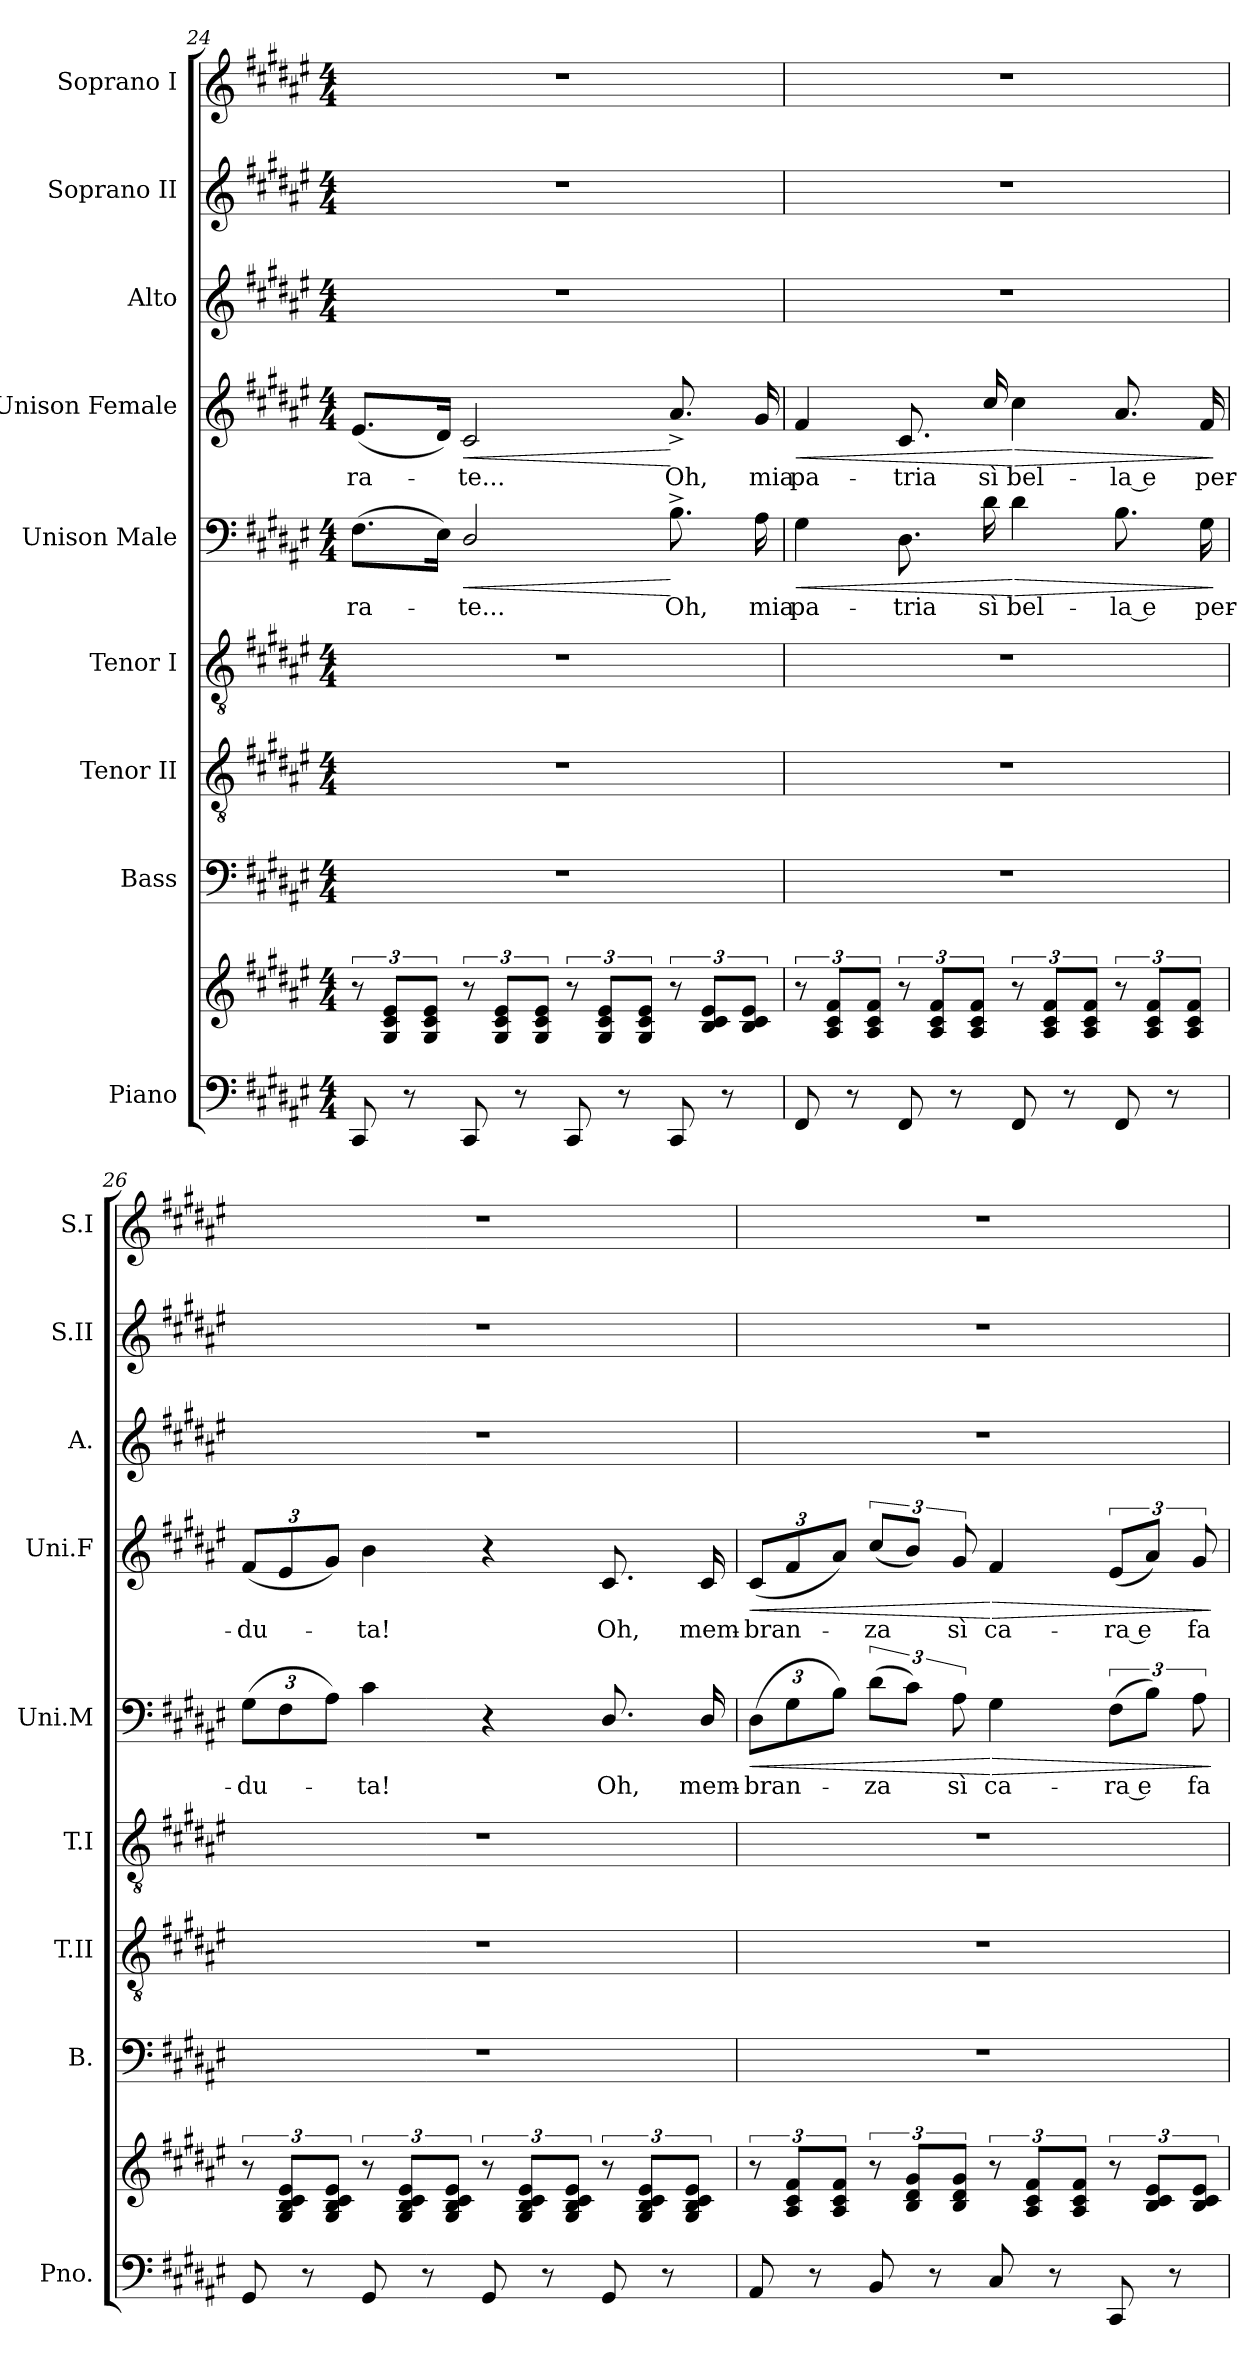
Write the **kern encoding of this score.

**kern	**kern	**kern	**kern	**kern	**kern	**text	**dynam	**kern	**text	**dynam	**kern	**kern	**kern
*part9	*part9	*part8	*part7	*part6	*part5	*part5	*part5	*part4	*part4	*part4	*part3	*part2	*part1
*staff10	*staff9	*staff8	*staff7	*staff6	*staff5	*staff5	*staff5	*staff4	*staff4	*staff4	*staff3	*staff2	*staff1
*I"Piano	*	*I"Bass	*I"Tenor II	*I"Tenor I	*I"Unison Male	*	*	*I"Unison Female	*	*	*I"Alto	*I"Soprano II	*I"Soprano I
*I'Pno.	*	*I'B.	*I'T.II	*I'T.I	*I'Uni.M	*	*	*I'Uni.F	*	*	*I'A.	*I'S.II	*I'S.I
*clefF4	*clefG2	*clefF4	*clefGv2	*clefGv2	*clefF4	*	*	*clefG2	*	*	*clefG2	*clefG2	*clefG2
*	*	*	*	*ITrd1c2	*ITrd1c2	*	*	*	*	*	*	*	*
*k[f#c#g#d#a#e#]	*k[f#c#g#d#a#e#]	*k[f#c#g#d#a#e#]	*k[f#c#g#d#a#e#]	*k[f#c#g#d#a#e#]	*k[f#c#g#d#a#e#]	*	*	*k[f#c#g#d#a#e#]	*	*	*k[f#c#g#d#a#e#]	*k[f#c#g#d#a#e#]	*k[f#c#g#d#a#e#]
*M4/4	*M4/4	*M4/4	*M4/4	*M4/4	*M4/4	*	*	*M4/4	*	*	*M4/4	*M4/4	*M4/4
=24	=24	=24	=24	=24	=24	=24	=24	=24	=24	=24	=24	=24	=24
8CC#/	12r	1r	1r	1r	(8.E#\L	-ra-	.	(8.e#/L	-ra-	.	1r	1r	1r
.	12G#/ 12c#/ 12e#/L	.	.	.	.	.	.	.	.	.	.	.	.
8r	.	.	.	.	.	.	.	.	.	.	.	.	.
.	12G#/ 12c#/ 12e#/J	.	.	.	.	.	.	.	.	.	.	.	.
.	.	.	.	.	16D#\Jk)	.	.	16d#/Jk)	.	.	.	.	.
!	!	!	!	!	!	!	!LO:HP:b	!	!	!LO:HP:b	!	!	!
8CC#/	12r	.	.	.	2C#/	-te...	<	2c#/	-te...	<	.	.	.
.	12G#/ 12c#/ 12e#/L	.	.	.	.	.	.	.	.	.	.	.	.
8r	.	.	.	.	.	.	.	.	.	.	.	.	.
.	12G#/ 12c#/ 12e#/J	.	.	.	.	.	.	.	.	.	.	.	.
8CC#/	12r	.	.	.	.	.	.	.	.	.	.	.	.
.	12G#/ 12c#/ 12e#/L	.	.	.	.	.	.	.	.	.	.	.	.
8r	.	.	.	.	.	.	.	.	.	.	.	.	.
.	12G#/ 12c#/ 12e#/J	.	.	.	.	.	.	.	.	.	.	.	.
8CC#/	12r	.	.	.	8.A#^\	Oh,	[	8.a#^/	Oh,	[	.	.	.
.	12B/ 12c#/ 12e#/L	.	.	.	.	.	.	.	.	.	.	.	.
8r	.	.	.	.	.	.	.	.	.	.	.	.	.
.	12B/ 12c#/ 12e#/J	.	.	.	.	.	.	.	.	.	.	.	.
.	.	.	.	.	16G#\	mia	.	16g#/	mia	.	.	.	.
!!LO:LB:g=z
=25	=25	=25	=25	=25	=25	=25	=25	=25	=25	=25	=25	=25	=25
!	!	!	!	!	!	!	!LO:HP:b	!	!	!LO:HP:b	!	!	!
8FF#/	12r	1r	1r	1r	4F#\	pa-	<	4f#/	pa-	<	1r	1r	1r
.	12A#/ 12c#/ 12f#/L	.	.	.	.	.	.	.	.	.	.	.	.
8r	.	.	.	.	.	.	.	.	.	.	.	.	.
.	12A#/ 12c#/ 12f#/J	.	.	.	.	.	.	.	.	.	.	.	.
8FF#/	12r	.	.	.	8.C#\	-tria	.	8.c#/	-tria	.	.	.	.
.	12A#/ 12c#/ 12f#/L	.	.	.	.	.	.	.	.	.	.	.	.
8r	.	.	.	.	.	.	.	.	.	.	.	.	.
.	12A#/ 12c#/ 12f#/J	.	.	.	.	.	.	.	.	.	.	.	.
.	.	.	.	.	16c#\	sì	.	16cc#/	sì	.	.	.	.
!	!	!	!	!	!	!	!LO:HP:n=1:b	!	!	!LO:HP:n=1:b	!	!	!
8FF#/	12r	.	.	.	4c#\	bel-	[ >	4cc#\	bel-	[ >	.	.	.
.	12A#/ 12c#/ 12f#/L	.	.	.	.	.	.	.	.	.	.	.	.
8r	.	.	.	.	.	.	.	.	.	.	.	.	.
.	12A#/ 12c#/ 12f#/J	.	.	.	.	.	.	.	.	.	.	.	.
8FF#/	12r	.	.	.	8.A#\	la e	.	8.a#/	la e	.	.	.	.
.	12A#/ 12c#/ 12f#/L	.	.	.	.	.	.	.	.	.	.	.	.
8r	.	.	.	.	.	.	.	.	.	.	.	.	.
.	12A#/ 12c#/ 12f#/J	.	.	.	.	.	.	.	.	.	.	.	.
.	.	.	.	.	16F#\	per-	.	16f#/	per-	.	.	.	.
.	.	.	.	.	.	.	]	.	.	]	.	.	.
=26	=26	=26	=26	=26	=26	=26	=26	=26	=26	=26	=26	=26	=26
*	*	*	*	*	*Xbrackettup	*	*	*Xbrackettup	*	*	*	*	*
8GG#/	12r	1r	1r	1r	(12F#\L	-du-	.	(12f#/L	-du-	.	1r	1r	1r
.	12G#/ 12B/ 12c#/ 12e#/L	.	.	.	12E#\	.	.	12e#/	.	.	.	.	.
8r	.	.	.	.	.	.	.	.	.	.	.	.	.
.	12G#/ 12B/ 12c#/ 12e#/J	.	.	.	12G#\J)	.	.	12g#/J)	.	.	.	.	.
8GG#/	12r	.	.	.	4B\	-ta!	.	4b\	-ta!	.	.	.	.
.	12G#/ 12B/ 12c#/ 12e#/L	.	.	.	.	.	.	.	.	.	.	.	.
8r	.	.	.	.	.	.	.	.	.	.	.	.	.
.	12G#/ 12B/ 12c#/ 12e#/J	.	.	.	.	.	.	.	.	.	.	.	.
8GG#/	12r	.	.	.	4r	.	.	4r	.	.	.	.	.
.	12G#/ 12B/ 12c#/ 12e#/L	.	.	.	.	.	.	.	.	.	.	.	.
8r	.	.	.	.	.	.	.	.	.	.	.	.	.
.	12G#/ 12B/ 12c#/ 12e#/J	.	.	.	.	.	.	.	.	.	.	.	.
8GG#/	12r	.	.	.	8.C#/	Oh,	.	8.c#/	Oh,	.	.	.	.
.	12G#/ 12B/ 12c#/ 12e#/L	.	.	.	.	.	.	.	.	.	.	.	.
8r	.	.	.	.	.	.	.	.	.	.	.	.	.
.	12G#/ 12B/ 12c#/ 12e#/J	.	.	.	.	.	.	.	.	.	.	.	.
.	.	.	.	.	16C#/	mem-	.	16c#/	mem-	.	.	.	.
=27	=27	=27	=27	=27	=27	=27	=27	=27	=27	=27	=27	=27	=27
!	!	!	!	!	!	!	!LO:HP:b	!	!	!LO:HP:b	!	!	!
8AA#/	12r	1r	1r	1r	(12C#\L	-bran-	<	(12c#/L	-bran-	<	1r	1r	1r
.	12A#/ 12c#/ 12f#/L	.	.	.	12F#\	.	.	12f#/	.	.	.	.	.
8r	.	.	.	.	.	.	.	.	.	.	.	.	.
.	12A#/ 12c#/ 12f#/J	.	.	.	12A#\J)	.	.	12a#/J)	.	.	.	.	.
*	*	*	*	*	*brackettup	*	*	*brackettup	*	*	*	*	*
8BB/	12r	.	.	.	(12c#\L	-za	.	(12cc#/L	-za	.	.	.	.
.	12B/ 12d#/ 12g#/L	.	.	.	12B\J)	.	.	12b/J)	.	.	.	.	.
8r	.	.	.	.	.	.	.	.	.	.	.	.	.
.	12B/ 12d#/ 12g#/J	.	.	.	12G#\	sì	.	12g#/	sì	.	.	.	.
!	!	!	!	!	!	!	!LO:HP:n=1:b	!	!	!LO:HP:n=1:b	!	!	!
8C#/	12r	.	.	.	4F#\	ca-	[ >	4f#/	ca-	[ >	.	.	.
.	12A#/ 12c#/ 12f#/L	.	.	.	.	.	.	.	.	.	.	.	.
8r	.	.	.	.	.	.	.	.	.	.	.	.	.
.	12A#/ 12c#/ 12f#/J	.	.	.	.	.	.	.	.	.	.	.	.
8CC#/	12r	.	.	.	(12E#\L	ra e	.	(12e#/L	ra e	.	.	.	.
.	12B/ 12c#/ 12e#/L	.	.	.	12A#\J)	.	.	12a#/J)	.	.	.	.	.
8r	.	.	.	.	.	.	.	.	.	.	.	.	.
.	12B/ 12c#/ 12e#/J	.	.	.	12G#\	fa-	.	12g#/	fa-	.	.	.	.
.	.	.	.	.	.	.	]	.	.	]	.	.	.
=	=	=	=	=	=	=	=	=	=	=	=	=	=
*-	*-	*-	*-	*-	*-	*-	*-	*-	*-	*-	*-	*-	*-
